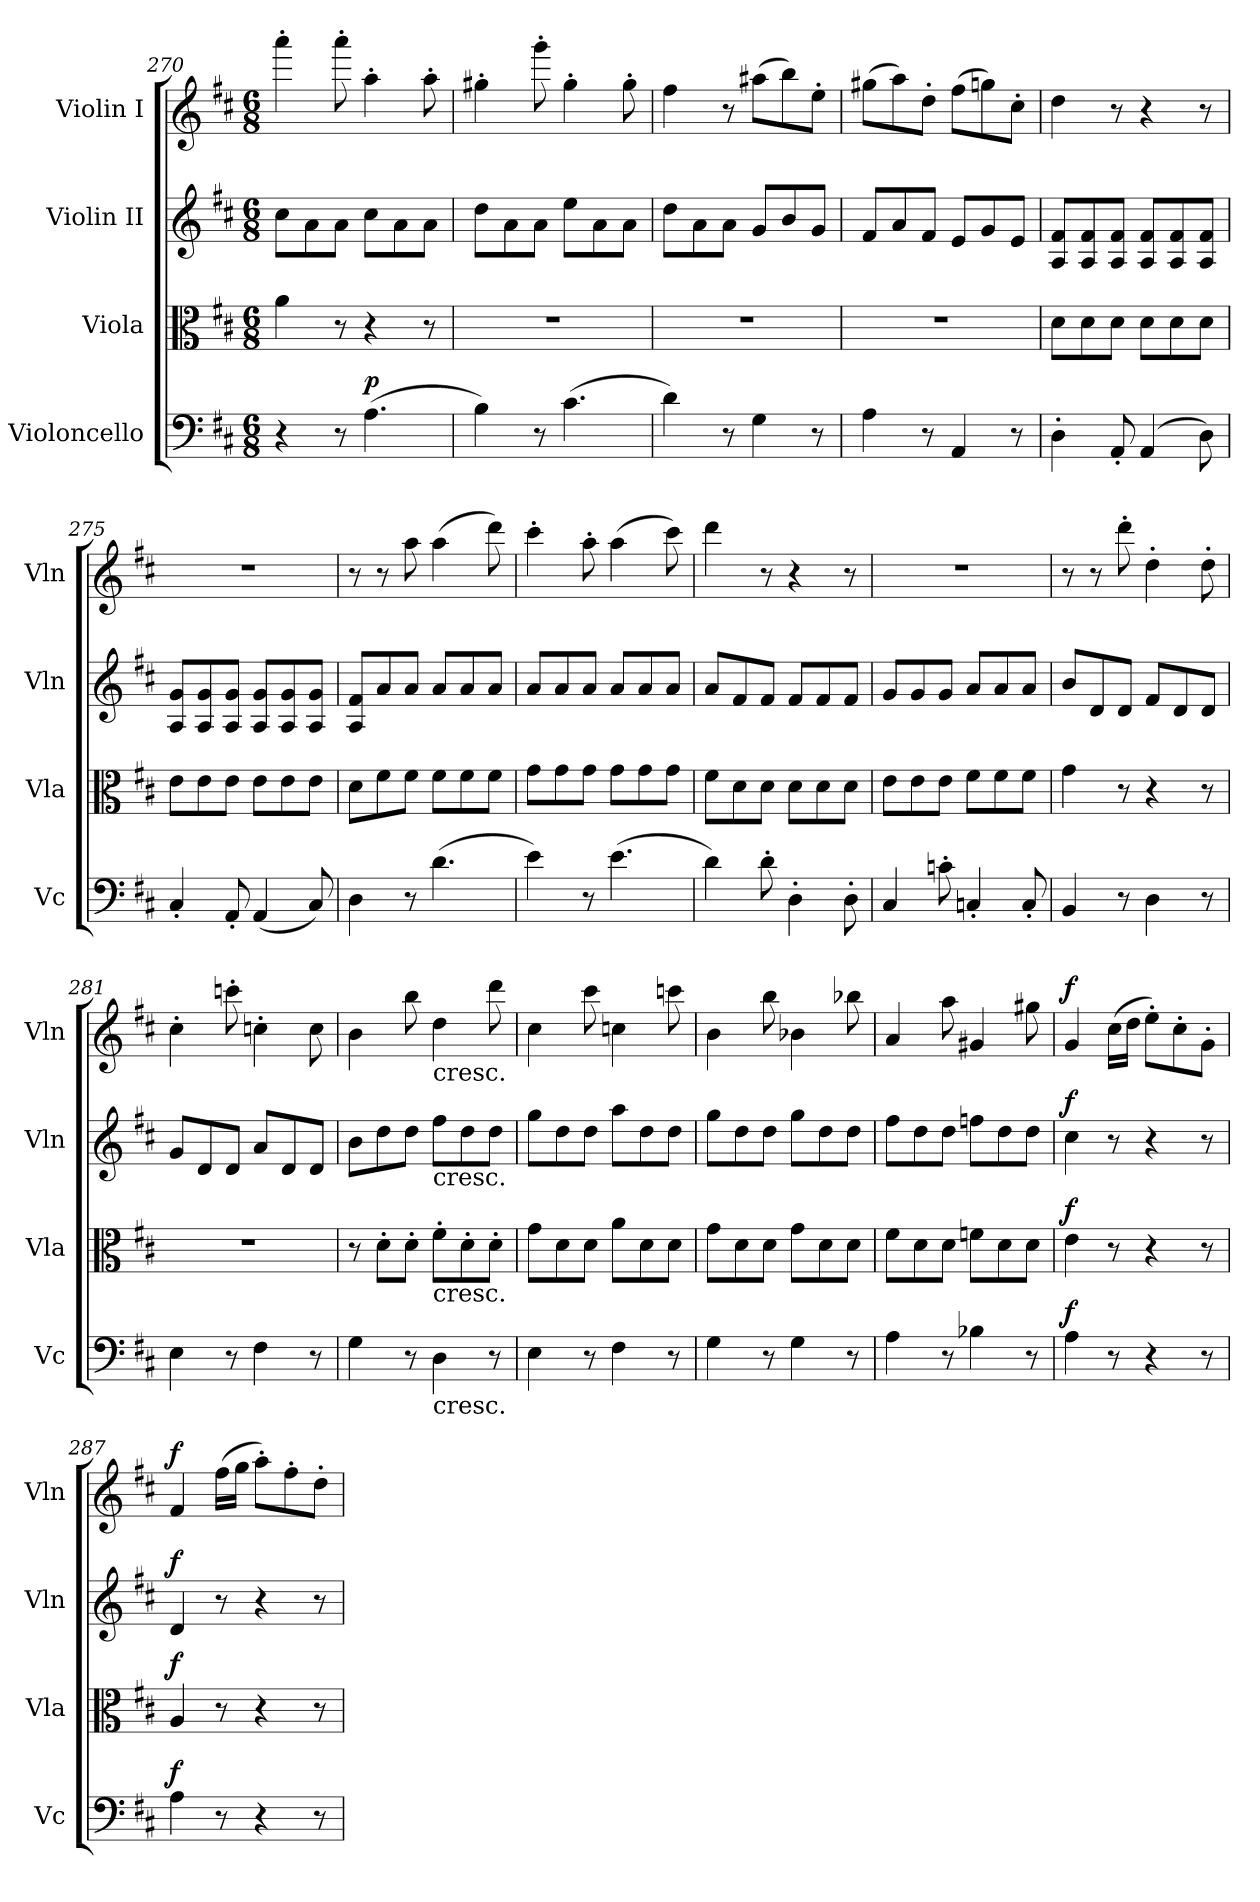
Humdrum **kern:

**kern	**dynam	**kern	**dynam	**kern	**dynam	**kern	**dynam
*part4	*part4	*part3	*part3	*part2	*part2	*part1	*part1
*staff4	*staff4	*staff3	*staff3	*staff2	*staff2	*staff1	*staff1
*I"Violoncello	*	*I"Viola	*	*I"Violin II	*	*I"Violin I	*
*I'Vc	*	*I'Vla	*	*I'Vln	*	*I'Vln	*
*clefF4	*	*clefC3	*	*clefG2	*	*clefG2	*
*k[f#c#]	*	*k[f#c#]	*	*k[f#c#]	*	*k[f#c#]	*
*M6/8	*	*M6/8	*	*M6/8	*	*M6/8	*
=270	=270	=270	=270	=270	=270	=270	=270
4r	.	4a	.	8cc#L	.	4aaa'	.
.	.	.	.	8a	.	.	.
8r	.	8r	.	8aJ	.	8aaa'	.
!	!LO:DY:a	!	!	!	!	!	!
(4.A	p	4r	.	8cc#L	.	4aa'	.
.	.	.	.	8a	.	.	.
.	.	8r	.	8aJ	.	8aa'	.
=271	=271	=271	=271	=271	=271	=271	=271
4B)	.	2.r	.	8ddL	.	4gg#X'	.
.	.	.	.	8a	.	.	.
8r	.	.	.	8aJ	.	8ggg'	.
(4.c#	.	.	.	8eeL	.	4gg#'	.
.	.	.	.	8a	.	.	.
.	.	.	.	8aJ	.	8gg#'	.
=272	=272	=272	=272	=272	=272	=272	=272
4d)	.	2.r	.	8ddL	.	4ff#	.
.	.	.	.	8a	.	.	.
8r	.	.	.	8aJ	.	8r	.
4G	.	.	.	8gL	.	(8aa#XL	.
.	.	.	.	8b	.	8bb)	.
8r	.	.	.	8gJ	.	8ee'J	.
=273	=273	=273	=273	=273	=273	=273	=273
4A	.	2.r	.	8f#L	.	(8gg#XL	.
.	.	.	.	8a	.	8aa)	.
8r	.	.	.	8f#J	.	8dd'J	.
4AA	.	.	.	8eL	.	(8ff#L	.
.	.	.	.	8g	.	8ggn)	.
8r	.	.	.	8eJ	.	8cc#'J	.
=274	=274	=274	=274	=274	=274	=274	=274
4D'	.	8dL	.	8A 8f#L	.	4dd	.
.	.	8d	.	8A 8f#	.	.	.
8AA'	.	8dJ	.	8A 8f#J	.	8r	.
(4AA	.	8dL	.	8A 8f#L	.	4r	.
.	.	8d	.	8A 8f#	.	.	.
8D)	.	8dJ	.	8A 8f#J	.	8r	.
=275	=275	=275	=275	=275	=275	=275	=275
4C#'	.	8eL	.	8A 8gL	.	2.r	.
.	.	8e	.	8A 8g	.	.	.
8AA'	.	8eJ	.	8A 8gJ	.	.	.
(4AA	.	8eL	.	8A 8gL	.	.	.
.	.	8e	.	8A 8g	.	.	.
8C#)	.	8eJ	.	8A 8gJ	.	.	.
=276	=276	=276	=276	=276	=276	=276	=276
4D	.	8dL	.	8A 8f#L	.	8r	.
.	.	8f#	.	8a	.	8r	.
8r	.	8f#J	.	8aJ	.	8aa	.
(4.d	.	8f#L	.	8aL	.	(4aa	.
.	.	8f#	.	8a	.	.	.
.	.	8f#J	.	8aJ	.	8ddd)	.
=277	=277	=277	=277	=277	=277	=277	=277
4e)	.	8gL	.	8aL	.	4ccc#'	.
.	.	8g	.	8a	.	.	.
8r	.	8gJ	.	8aJ	.	8aa'	.
(4.e	.	8gL	.	8aL	.	(4aa	.
.	.	8g	.	8a	.	.	.
.	.	8gJ	.	8aJ	.	8ccc#)	.
=278	=278	=278	=278	=278	=278	=278	=278
4d)	.	8f#L	.	8aL	.	4ddd	.
.	.	8d	.	8f#	.	.	.
8d'	.	8dJ	.	8f#J	.	8r	.
4D'	.	8dL	.	8f#L	.	4r	.
.	.	8d	.	8f#	.	.	.
8D'	.	8dJ	.	8f#J	.	8r	.
=279	=279	=279	=279	=279	=279	=279	=279
4C#	.	8eL	.	8gL	.	2.r	.
.	.	8e	.	8g	.	.	.
8cn'	.	8eJ	.	8gJ	.	.	.
4Cn'	.	8f#L	.	8aL	.	.	.
.	.	8f#	.	8a	.	.	.
8C'	.	8f#J	.	8aJ	.	.	.
=280	=280	=280	=280	=280	=280	=280	=280
4BB	.	4g	.	8bL	.	8r	.
.	.	.	.	8d	.	8r	.
8r	.	8r	.	8dJ	.	8ddd'	.
4D	.	4r	.	8f#L	.	4dd'	.
.	.	.	.	8d	.	.	.
8r	.	8r	.	8dJ	.	8dd'	.
=281	=281	=281	=281	=281	=281	=281	=281
4E	.	2.r	.	8gL	.	4cc#'	.
.	.	.	.	8d	.	.	.
8r	.	.	.	8dJ	.	8cccn'	.
4F#	.	.	.	8aL	.	4ccn'	.
.	.	.	.	8d	.	.	.
8r	.	.	.	8dJ	.	8cc	.
=282	=282	=282	=282	=282	=282	=282	=282
4G	.	8r	.	8bL	.	4b	.
.	.	8d'L	.	8dd	.	.	.
8r	.	8d'J	.	8ddJ	.	8bb	.
!	!	!	!	!	!	!LO:TX:b:t=cresc.	!
!	!	!	!	!LO:TX:b:t=cresc.	!	!	!
!	!	!LO:TX:b:t=cresc.	!	!	!	!	!
!LO:TX:b:t=cresc.	!	!	!	!	!	!	!
4D	.	8f#'L	.	8ff#L	.	4dd	.
.	.	8d'	.	8dd	.	.	.
8r	.	8d'J	.	8ddJ	.	8ddd	.
=283	=283	=283	=283	=283	=283	=283	=283
4E	.	8gL	.	8ggL	.	4cc#	.
.	.	8d	.	8dd	.	.	.
8r	.	8dJ	.	8ddJ	.	8ccc#	.
4F#	.	8aL	.	8aaL	.	4ccn	.
.	.	8d	.	8dd	.	.	.
8r	.	8dJ	.	8ddJ	.	8cccn	.
=284	=284	=284	=284	=284	=284	=284	=284
4G	.	8gL	.	8ggL	.	4b	.
.	.	8d	.	8dd	.	.	.
8r	.	8dJ	.	8ddJ	.	8bb	.
4G	.	8gL	.	8ggL	.	4b-X	.
.	.	8d	.	8dd	.	.	.
8r	.	8dJ	.	8ddJ	.	8bb-X	.
=285	=285	=285	=285	=285	=285	=285	=285
4A	.	8f#L	.	8ff#L	.	4a	.
.	.	8d	.	8dd	.	.	.
8r	.	8dJ	.	8ddJ	.	8aa	.
4B-X	.	8fnL	.	8ffnL	.	4g#X	.
.	.	8d	.	8dd	.	.	.
8r	.	8dJ	.	8ddJ	.	8gg#X	.
=286	=286	=286	=286	=286	=286	=286	=286
!	!LO:DY:a	!	!LO:DY:a	!	!LO:DY:a	!	!LO:DY:a
4A	f	4e	f	4cc#	f	4g	f
8r	.	8r	.	8r	.	(16cc#LL	.
.	.	.	.	.	.	16ddJJ	.
4r	.	4r	.	4r	.	8ee'L)	.
.	.	.	.	.	.	8cc#'	.
8r	.	8r	.	8r	.	8g'J	.
=287	=287	=287	=287	=287	=287	=287	=287
!	!LO:DY:a	!	!LO:DY:a	!	!LO:DY:a	!	!LO:DY:a
4A	f	4A	f	4d	f	4f#	f
8r	.	8r	.	8r	.	(16ff#LL	.
.	.	.	.	.	.	16ggJJ	.
4r	.	4r	.	4r	.	8aa'L)	.
.	.	.	.	.	.	8ff#'	.
8r	.	8r	.	8r	.	8dd'J	.
=	=	=	=	=	=	=	=
*-	*-	*-	*-	*-	*-	*-	*-
